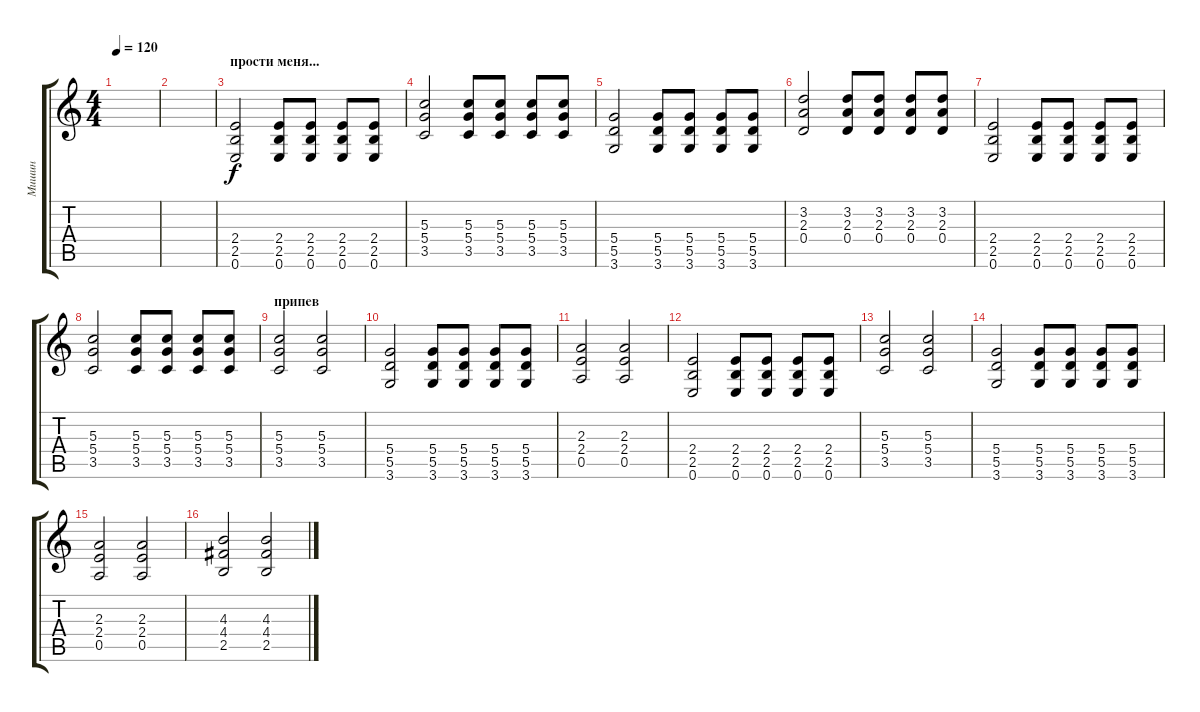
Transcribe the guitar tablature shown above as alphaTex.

\track ("Мишин" "Мишин") {instrument distortionguitar}
\staff {score tabs}
\tuning (E4 B3 G3 D3 A2 E2) {hide}
\ts (4 4)
\tempo 120
\clef g2
\ks c
|
|
\section ("" "прости меня...")
(2.4 2.5 0.6).2 (2.4 2.5 0.6).8 (2.4 2.5 0.6).8 (2.4 2.5 0.6).8 (2.4 2.5 0.6).8 |
(5.3 5.4 3.5).2 (5.3 5.4 3.5).8 (5.3 5.4 3.5).8 (5.3 5.4 3.5).8 (5.3 5.4 3.5).8 |
(5.4 5.5 3.6).2 (5.4 5.5 3.6).8 (5.4 5.5 3.6).8 (5.4 5.5 3.6).8 (5.4 5.5 3.6).8 |
(3.2 2.3 0.4).2 (3.2 2.3 0.4).8 (3.2 2.3 0.4).8 (3.2 2.3 0.4).8 (3.2 2.3 0.4).8 |
(2.4 2.5 0.6).2 (2.4 2.5 0.6).8 (2.4 2.5 0.6).8 (2.4 2.5 0.6).8 (2.4 2.5 0.6).8 |
(5.3 5.4 3.5).2 (5.3 5.4 3.5).8 (5.3 5.4 3.5).8 (5.3 5.4 3.5).8 (5.3 5.4 3.5).8 |
\section ("" "припев")
(5.3 5.4 3.5).2 (5.3 5.4 3.5).2 |
(5.4 5.5 3.6).2 (5.4 5.5 3.6).8 (5.4 5.5 3.6).8 (5.4 5.5 3.6).8 (5.4 5.5 3.6).8 |
(2.3 2.4 0.5).2 (2.3 2.4 0.5).2 |
(2.4 2.5 0.6).2 (2.4 2.5 0.6).8 (2.4 2.5 0.6).8 (2.4 2.5 0.6).8 (2.4 2.5 0.6).8 |
(5.3 5.4 3.5).2 (5.3 5.4 3.5).2 |
(5.4 5.5 3.6).2 (5.4 5.5 3.6).8 (5.4 5.5 3.6).8 (5.4 5.5 3.6).8 (5.4 5.5 3.6).8 |
(2.3 2.4 0.5).2 (2.3 2.4 0.5).2 |
(4.3 4.4 2.5).2 (4.3 4.4 2.5).2
